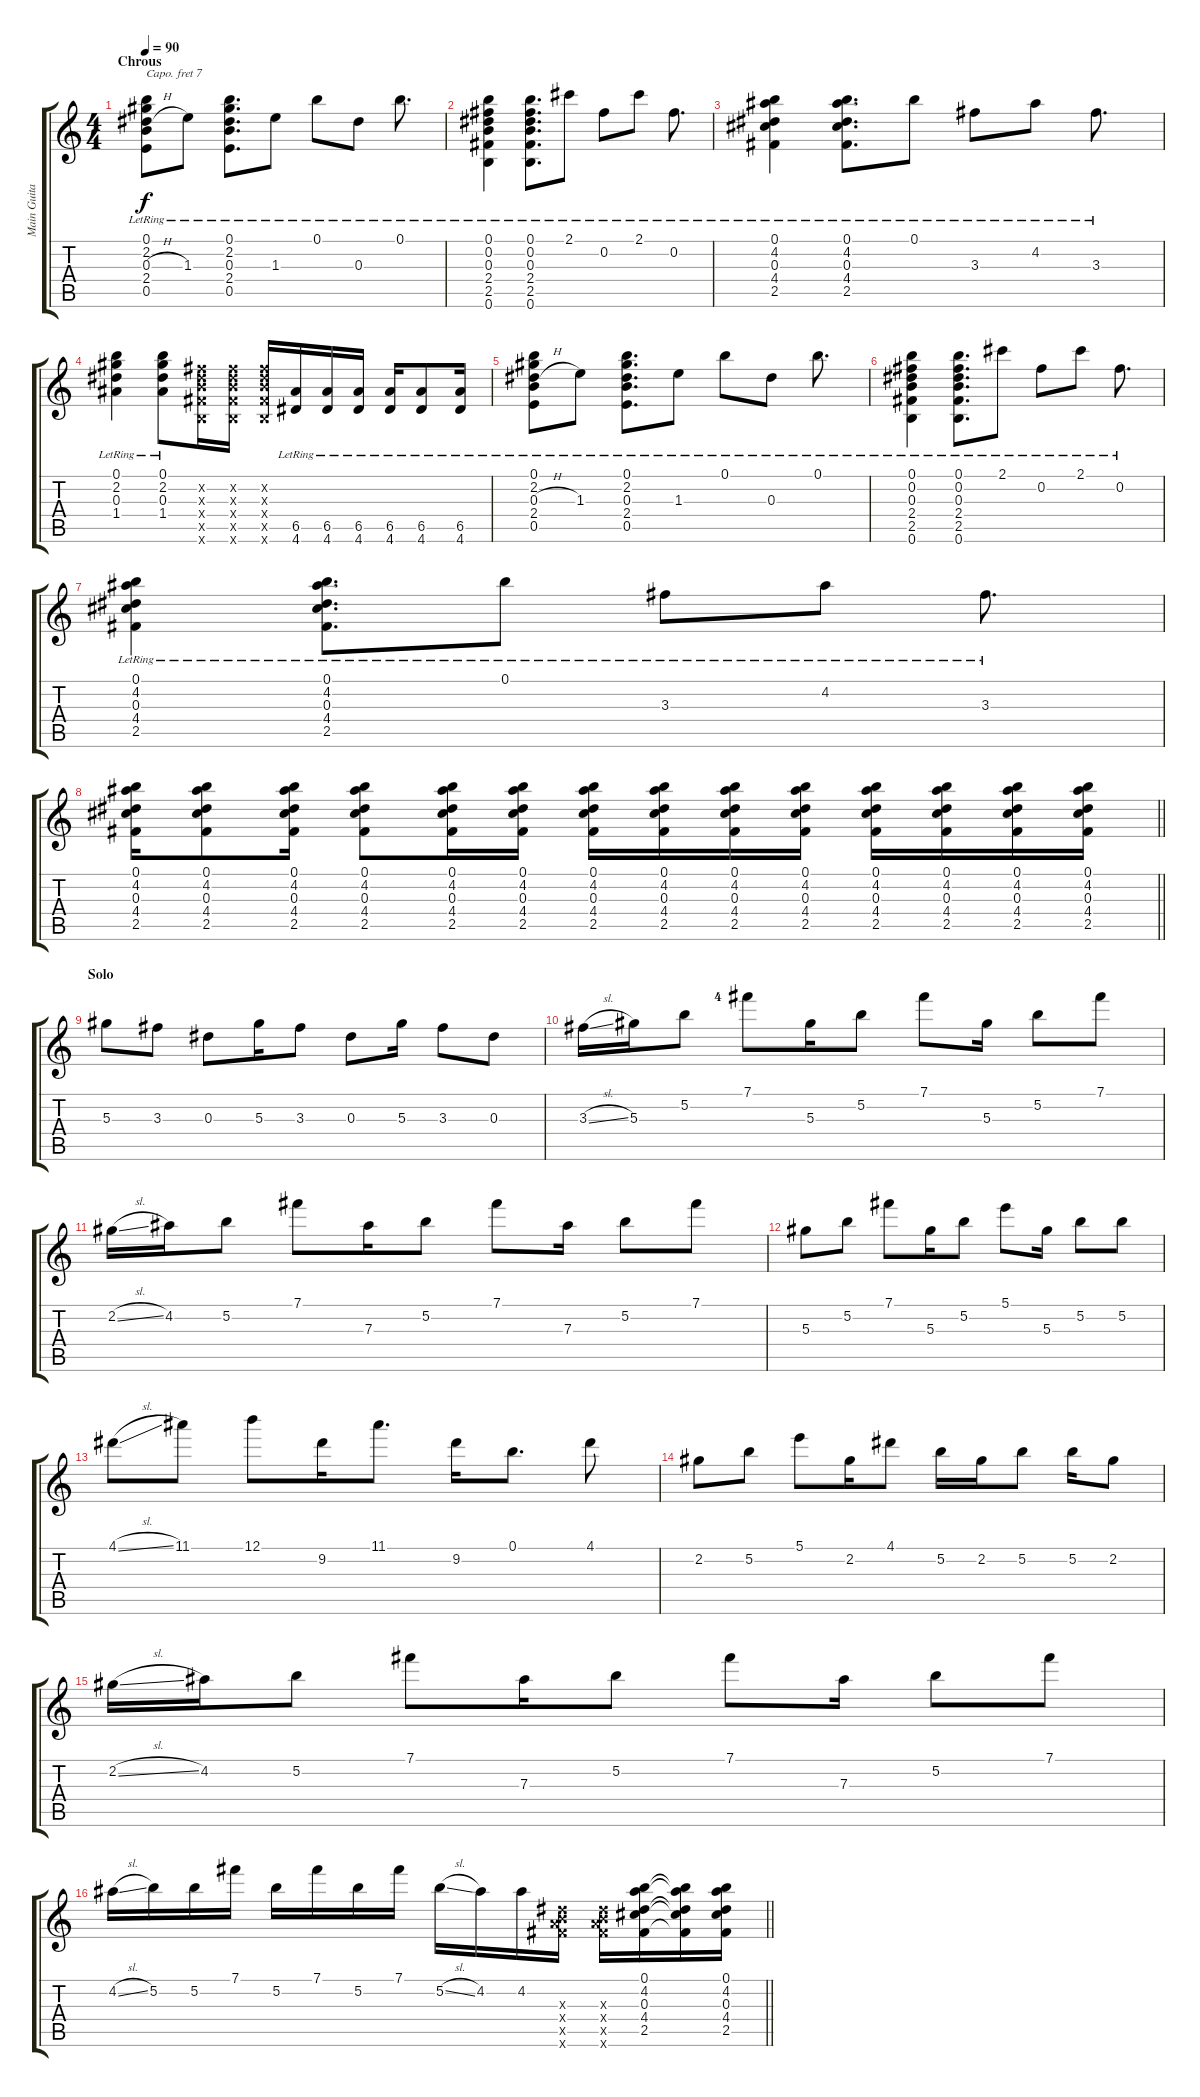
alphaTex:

\track ("Main Guitar" "Main Guita") {instrument electricguitarclean}
\staff {score tabs}
\capo 7
\tuning (E4 B3 Ab3 D3 A2 E2) {hide}
\ts (4 4)
\section ("" "Chrous")
\tempo 90
\clef g2
\ks c
(0.1{lr} 2.2{lr} 0.3{h lr} 2.4{lr} 0.5{lr}).8{dy f} 1.3{lr}.8 (0.1{lr} 2.2{lr} 0.3{lr} 2.4{lr} 0.5{lr}).8{d} 1.3{lr}.8 0.1{lr}.8 0.3{lr}.8 0.1{lr}.8{d} |
(0.1{lr} 0.2{lr} 0.3{lr} 2.4{lr} 2.5{lr} 0.6{lr}).4 (0.1{lr} 0.2{lr} 0.3{lr} 2.4{lr} 2.5{lr} 0.6{lr}).8{d} 2.1{lr}.8 0.2{lr}.8 2.1{lr}.8 0.2{lr}.8{d} |
(0.1{lr} 4.2{lr} 0.3{lr} 4.4{lr} 2.5{lr}).4 (0.1{lr} 4.2{lr} 0.3{lr} 4.4{lr} 2.5{lr}).8{d} 0.1{lr}.8 3.3{lr}.8 4.2{lr}.8 3.3{lr}.8{d} |
(0.1{lr} 2.2{lr} 0.3{lr} 1.4{lr}).4 (0.1{lr} 2.2{lr} 0.3{lr} 1.4{lr}).8 (0.2{x} 0.3{x} 2.4{x} 2.5{x} 0.6{x}).16 (0.2{x} 0.3{x} 2.4{x} 2.5{x} 0.6{x}).16 (0.2{x} 0.3{x} 2.4{x} 2.5{x} 0.6{x}).16 (6.5{lr} 4.6{lr}).16{instrument electricguitarjazz} (6.5{lr} 4.6{lr}).16 (6.5{lr} 4.6{lr}).16 (6.5{lr} 4.6{lr}).16 (6.5{lr} 4.6{lr}).8 (6.5{lr} 4.6{lr}).16 |
(0.1{lr} 2.2{lr} 0.3{h lr} 2.4{lr} 0.5{lr}).8{instrument electricguitarclean} 1.3{lr}.8 (0.1{lr} 2.2{lr} 0.3{lr} 2.4{lr} 0.5{lr}).8{d} 1.3{lr}.8 0.1{lr}.8 0.3{lr}.8 0.1{lr}.8{d} |
(0.1{lr} 0.2{lr} 0.3{lr} 2.4{lr} 2.5{lr} 0.6{lr}).4 (0.1{lr} 0.2{lr} 0.3{lr} 2.4{lr} 2.5{lr} 0.6{lr}).8{d} 2.1{lr}.8 0.2{lr}.8 2.1{lr}.8 0.2{lr}.8{d} |
(0.1{lr} 4.2{lr} 0.3{lr} 4.4{lr} 2.5{lr}).4 (0.1{lr} 4.2{lr} 0.3{lr} 4.4{lr} 2.5{lr}).8{d} 0.1{lr}.8 3.3{lr}.8 4.2{lr}.8 3.3{lr}.8{d} |
\barLineRight lightlight
(0.1 4.2 0.3 4.4 2.5).16 (0.1 4.2 0.3 4.4 2.5).8 (0.1 4.2 0.3 4.4 2.5).16 (0.1 4.2 0.3 4.4 2.5).8 (0.1 4.2 0.3 4.4 2.5).16 (0.1 4.2 0.3 4.4 2.5).16 (0.1 4.2 0.3 4.4 2.5).16 (0.1 4.2 0.3 4.4 2.5).16 (0.1 4.2 0.3 4.4 2.5).16 (0.1 4.2 0.3 4.4 2.5).16 (0.1 4.2 0.3 4.4 2.5).16 (0.1 4.2 0.3 4.4 2.5).16 (0.1 4.2 0.3 4.4 2.5).16 (0.1 4.2 0.3 4.4 2.5).16 |
\section ("" "Solo")
5.3.8{instrument electricguitarjazz} 3.3.8 0.3.8 5.3.16 3.3.8 0.3.8 5.3.16 3.3.8 0.3.8 |
3.3{sl}.16 5.3.16 5.2.8 7.1{lf 5}.8 5.3.16 5.2.8 7.1.8 5.3.16 5.2.8 7.1.8 |
2.2{sl}.16 4.2.16 5.2.8 7.1.8 7.3.16 5.2.8 7.1.8 7.3.16 5.2.8 7.1.8 |
5.3.8 5.2.8 7.1.8 5.3.16 5.2.8 5.1.8 5.3.16 5.2.8 5.2.8 |
4.1{sl}.8 11.1.8 12.1.8 9.2.16 11.1.8{d} 9.2.16 0.1.8{d} 4.1.8 |
2.2.8 5.2.8 5.1.8 2.2.16 4.1.8 5.2.16 2.2.16 5.2.8 5.2.16 2.2.8 |
2.2{sl}.16 4.2.16 5.2.8 7.1.8 7.3.16 5.2.8 7.1.8 7.3.16 5.2.8 7.1.8 |
\barLineRight lightlight
4.2{sl}.16 5.2.16 5.2.16 7.1.16 5.2.16 7.1.16 5.2.16 7.1.16 5.2{sl}.16 4.2.16 4.2.16 (0.3{x} 0.4{x} 7.5{x} 7.6{x}).16 (0.3{x} 0.4{x} 7.5{x} 7.6{x}).16 (0.1 4.2 0.3 4.4 2.5).16{instrument electricguitarclean} (0.1{t} 4.2{t} 0.3{t} 4.4{t} 2.5{t}).16 (0.1 4.2 0.3 4.4 2.5).16
